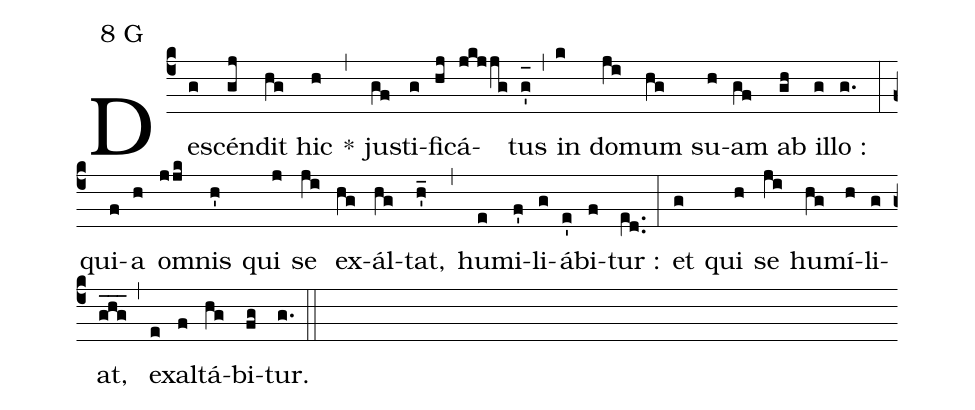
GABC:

mode:8 G;
%%
(c4) De(g)scén(gj)dit(hg) hic(h) *(,) ju(gf)sti(g)fi(hj)cá(jkjjg)tus(g'_[oh:h]) (,) in(k) do(ji)mum(hg) su(h)am(gf) ab(gh) il(g)lo :(g.) (:) qui(f)a(h) o(jjk)mnis(h') qui(j) se(ji) ex(hg)ál(hg)tat,(h'_) (,) hu(e)mi(f')li(g)á(e')bi(f)tur :(e[ll:1]d..) (:) et(g) qui(h) se(ji) hu(hg)mí(h)li(g)at,(ghg___) (,) ex(e)al(f)tá(hg)bi(fg)tur.(g.) (::)
